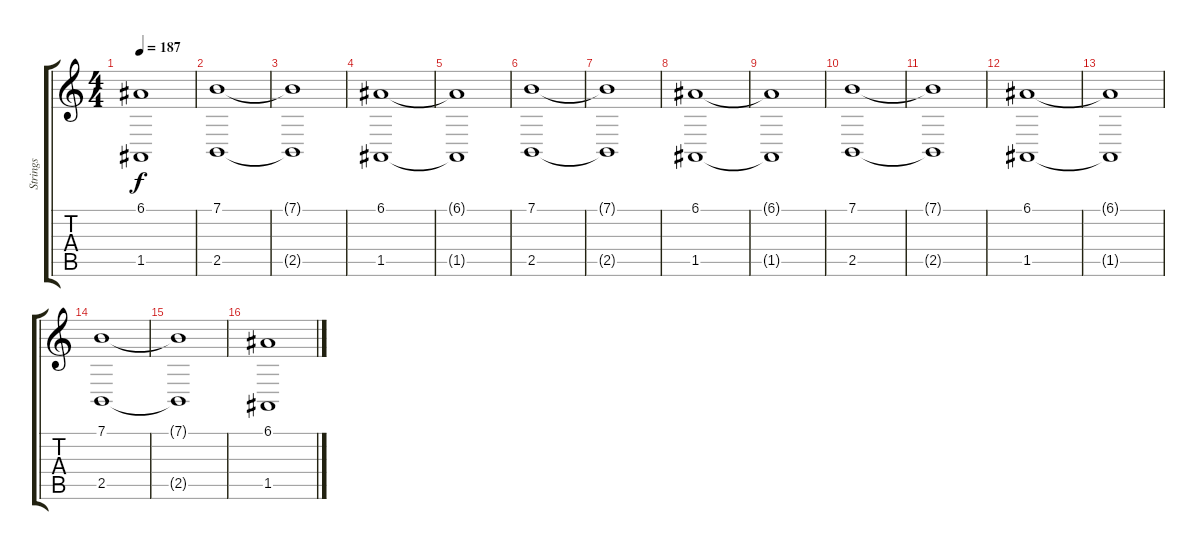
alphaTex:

\track ("Strings" "Strings") {instrument stringensemble1}
\staff {score tabs}
\tuning (E4 B3 G3 D3 A2 E2) {hide}
\ts (4 4)
\tempo 187
\clef g2
\ks c
(6.1{t} 1.5{t}).1{dy f} |
(7.1 2.5).1 |
(7.1{t} 2.5{t}).1 |
(6.1 1.5).1 |
(6.1{t} 1.5{t}).1 |
(7.1 2.5).1 |
(7.1{t} 2.5{t}).1 |
(6.1 1.5).1 |
(6.1{t} 1.5{t}).1 |
(7.1 2.5).1 |
(7.1{t} 2.5{t}).1 |
(6.1 1.5).1 |
(6.1{t} 1.5{t}).1 |
(7.1 2.5).1 |
(7.1{t} 2.5{t}).1 |
(6.1 1.5).1
